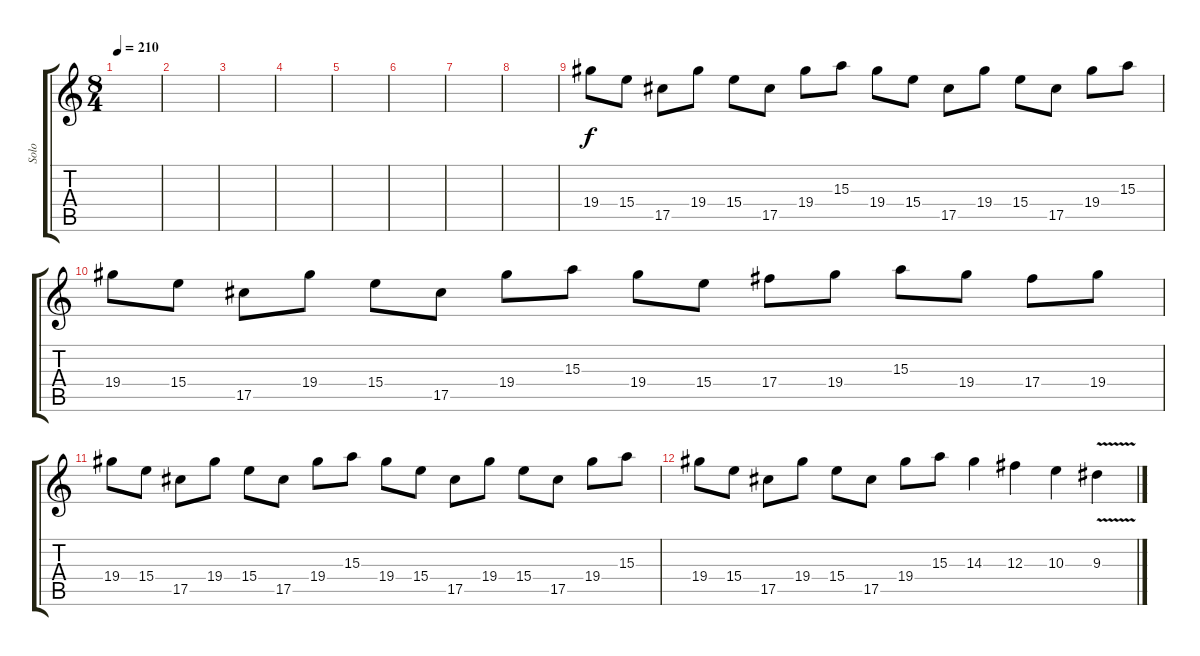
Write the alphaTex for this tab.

\track ("Solo" "Solo") {instrument distortionguitar}
\staff {score tabs}
\tuning (Eb4 Bb3 Gb3 Db3 Ab2 Db2) {hide}
\ts (8 4)
\tempo 210
\clef g2
\ks c
|
|
|
|
|
|
|
|
19.4.8{volume 14 balance 14} 15.4.8 17.5.8 19.4.8 15.4.8 17.5.8 19.4.8 15.3.8 19.4.8 15.4.8 17.5.8 19.4.8 15.4.8 17.5.8 19.4.8 15.3.8 |
19.4.8 15.4.8 17.5.8 19.4.8 15.4.8 17.5.8 19.4.8 15.3.8 19.4.8 15.4.8 17.4.8 19.4.8 15.3.8 19.4.8 17.4.8 19.4.8 |
19.4.8 15.4.8 17.5.8 19.4.8 15.4.8 17.5.8 19.4.8 15.3.8 19.4.8 15.4.8 17.5.8 19.4.8 15.4.8 17.5.8 19.4.8 15.3.8 |
19.4.8 15.4.8 17.5.8 19.4.8 15.4.8 17.5.8 19.4.8 15.3.8 14.3.4 12.3.4 10.3.4 9.3{v}.4
